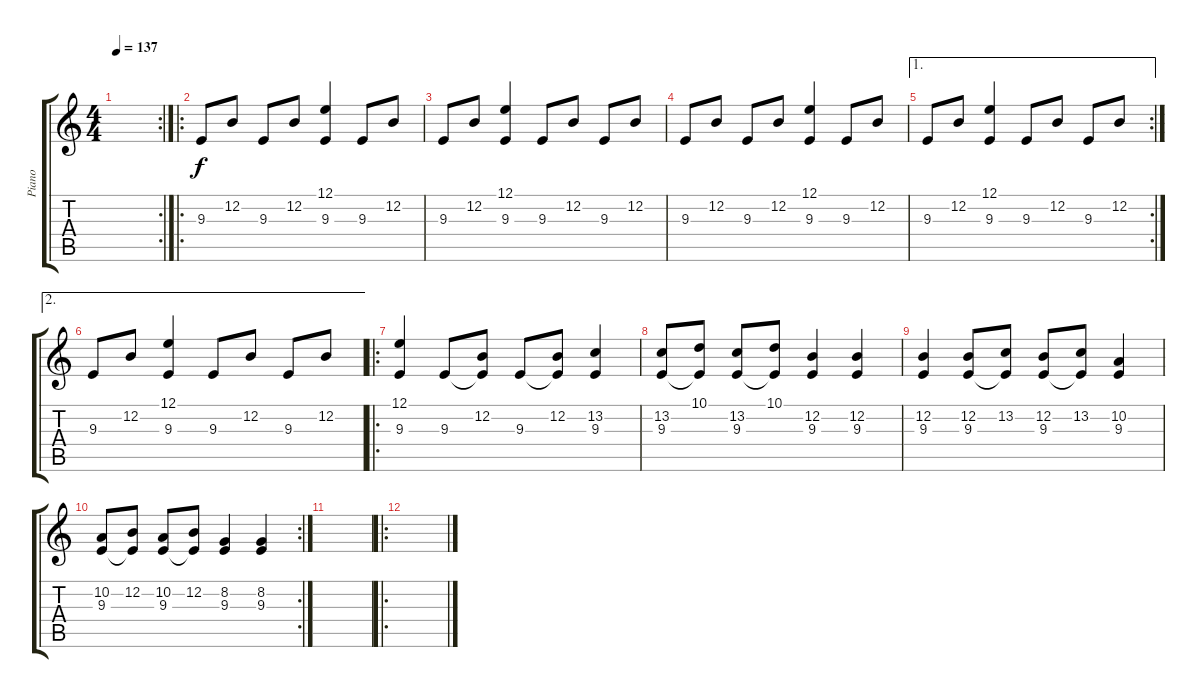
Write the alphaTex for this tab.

\track ("Piano" "Piano") {instrument electricgrandpiano}
\staff {score tabs}
\tuning (E4 B3 G3 D3 A2 E2) {hide}
\rc 2
\ts (4 4)
\tempo 137
\clef g2
\ks c
|
\ro
9.3.8 12.2.8 9.3.8 12.2.8 (12.1 9.3).4 9.3.8 12.2.8 |
9.3.8 12.2.8 (12.1 9.3).4 9.3.8 12.2.8 9.3.8 12.2.8 |
9.3.8 12.2.8 9.3.8 12.2.8 (12.1 9.3).4 9.3.8 12.2.8 |
\ae 1
\rc 2
9.3.8 12.2.8 (12.1 9.3).4 9.3.8 12.2.8 9.3.8 12.2.8 |
\ae 2
9.3.8 12.2.8 (12.1 9.3).4 9.3.8 12.2.8 9.3.8 12.2.8 |
\ro
(12.1 9.3).4 9.3.8 (12.2 9.3{t}).8 9.3.8 (12.2 9.3{t}).8 (13.2 9.3).4 |
(13.2 9.3).8 (10.1 9.3{t}).8 (13.2 9.3).8 (10.1 9.3{t}).8 (12.2 9.3).4 (12.2 9.3).4 |
(12.2 9.3).4 (12.2 9.3).8 (13.2 9.3{t}).8 (12.2 9.3).8 (13.2 9.3{t}).8 (10.2 9.3).4 |
\rc 2
(10.2 9.3).8 (12.2 9.3{t}).8 (10.2 9.3).8 (12.2 9.3{t}).8 (8.2 9.3).4 (8.2 9.3).4 |
|
\ro
